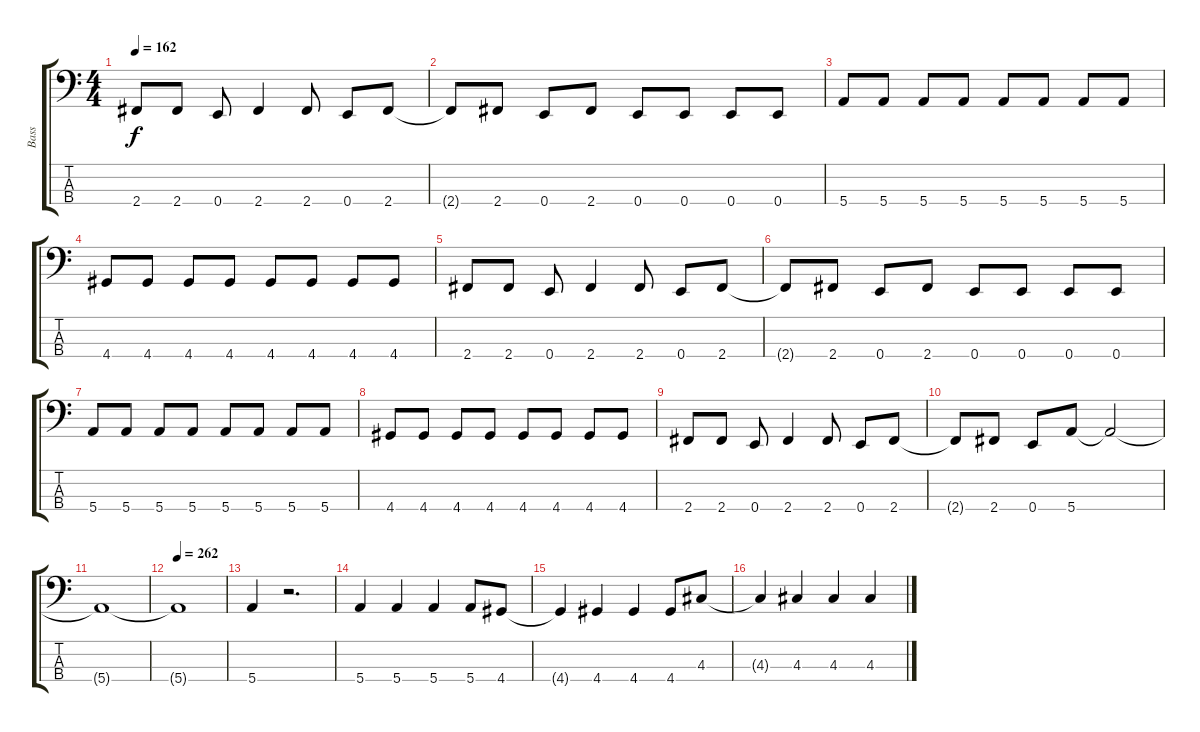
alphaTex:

\track ("Bass" "Bass") {instrument electricbassfinger}
\staff {score tabs}
\tuning (G2 D2 A1 E1) {hide}
\ts (4 4)
\tempo 162
\clef f4
\ks c
2.4.8{dy f} 2.4.8 0.4.8 2.4.4 2.4.8 0.4.8 2.4.8 |
2.4{t}.8 2.4.8 0.4.8 2.4.8 0.4.8 0.4.8 0.4.8 0.4.8 |
5.4.8 5.4.8 5.4.8 5.4.8 5.4.8 5.4.8 5.4.8 5.4.8 |
4.4.8 4.4.8 4.4.8 4.4.8 4.4.8 4.4.8 4.4.8 4.4.8 |
2.4.8 2.4.8 0.4.8 2.4.4 2.4.8 0.4.8 2.4.8 |
2.4{t}.8 2.4.8 0.4.8 2.4.8 0.4.8 0.4.8 0.4.8 0.4.8 |
5.4.8 5.4.8 5.4.8 5.4.8 5.4.8 5.4.8 5.4.8 5.4.8 |
4.4.8 4.4.8 4.4.8 4.4.8 4.4.8 4.4.8 4.4.8 4.4.8 |
2.4.8 2.4.8 0.4.8 2.4.4 2.4.8 0.4.8 2.4.8 |
2.4{t}.8 2.4.8 0.4.8 5.4.8 5.4{t}.2 |
5.4{t}.1 |
\tempo 262
5.4{t}.1 |
5.4.4 r.2{d} |
5.4.4 5.4.4 5.4.4 5.4.8 4.4.8 |
4.4{t}.4 4.4.4 4.4.4 4.4.8 4.3.8 |
4.3{t}.4 4.3.4 4.3.4 4.3.4
